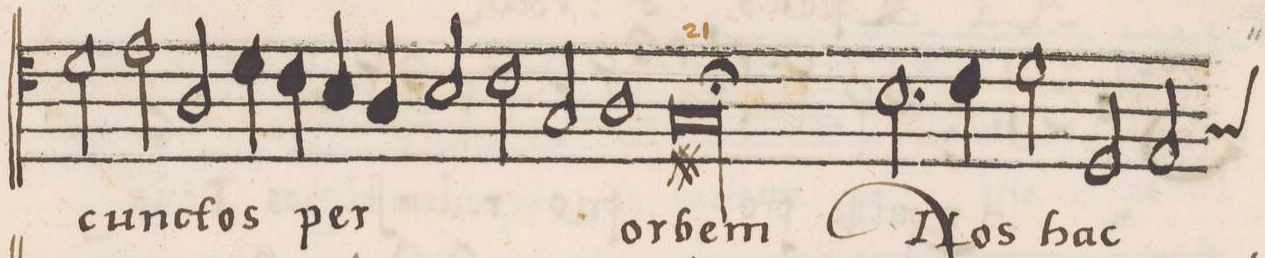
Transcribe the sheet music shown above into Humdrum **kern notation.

**kern	**text
*I"ALTVS	*
*clefC4	*
*k[]	*
*met(c)	*
*M2/1	*
2d\	cunc-
2e\	.
=64	=64
2A/	-tos
4d\	.
4c\	.
4B/	per
4A/	.
2B/	.
=65	=65
2c\	.
2G/	.
1A	or-
=66	=66
0G#X;l\	-bem
=67	=67
2.B\	Nos
4c\	.
2d\	.
2D/	hac
=68	=68
*custos:G	*
2E/	.
*-	*-
